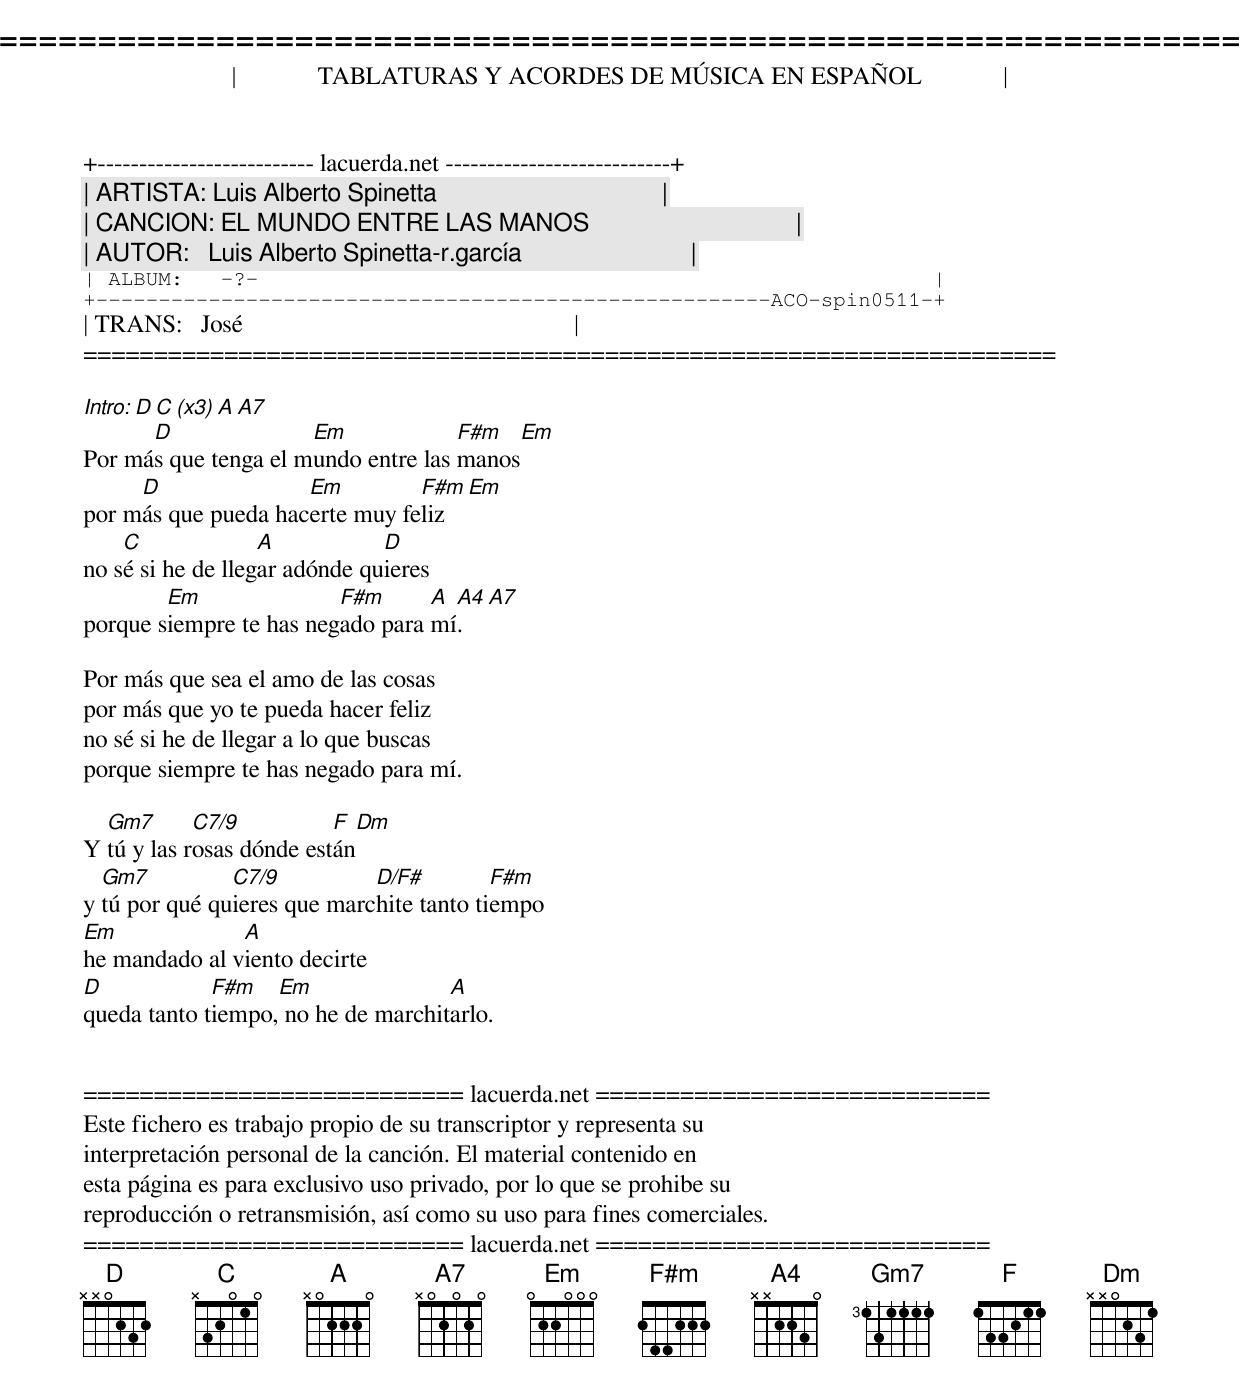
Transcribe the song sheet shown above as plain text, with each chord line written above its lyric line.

=====================================================================
|             TABLATURAS Y ACORDES DE MÚSICA EN ESPAÑOL             |
+-------------------------- lacuerda.net ---------------------------+
| ARTISTA: Luis Alberto Spinetta                                    |
| CANCION: EL MUNDO ENTRE LAS MANOS                                 |
| AUTOR:   Luis Alberto Spinetta-r.garcía                           |
| ALBUM:   -?-                                                      |
+------------------------------------------------------ACO-spin0511-+
| TRANS:   José                                                     |
=====================================================================

Intro: D C (x3) A A7
      D               Em             F#m  Em
Por más que tenga el mundo entre las manos
     D               Em         F#m   Em
por más que pueda hacerte muy feliz
    C              A           D
no sé si he de llegar adónde quieres
        Em               F#m      A A4 A7
porque siempre te has negado para mí.

Por más que sea el amo de las cosas
por más que yo te pueda hacer feliz
no sé si he de llegar a lo que buscas
porque siempre te has negado para mí.

  Gm7       C7/9          F   Dm
Y tú y las rosas dónde están
  Gm7          C7/9          D/F#         F#m
y tú por qué quieres que marchite tanto tiempo
Em             A
he mandado al viento decirte
D            F#m   Em               A
queda tanto tiempo, no he de marchitarlo.


=========================== lacuerda.net ============================
Este fichero es trabajo propio de su transcriptor y representa su
interpretación personal de la canción. El material contenido en
esta página es para exclusivo uso privado, por lo que se prohibe su
reproducción o retransmisión, así como su uso para fines comerciales.
=========================== lacuerda.net ============================
